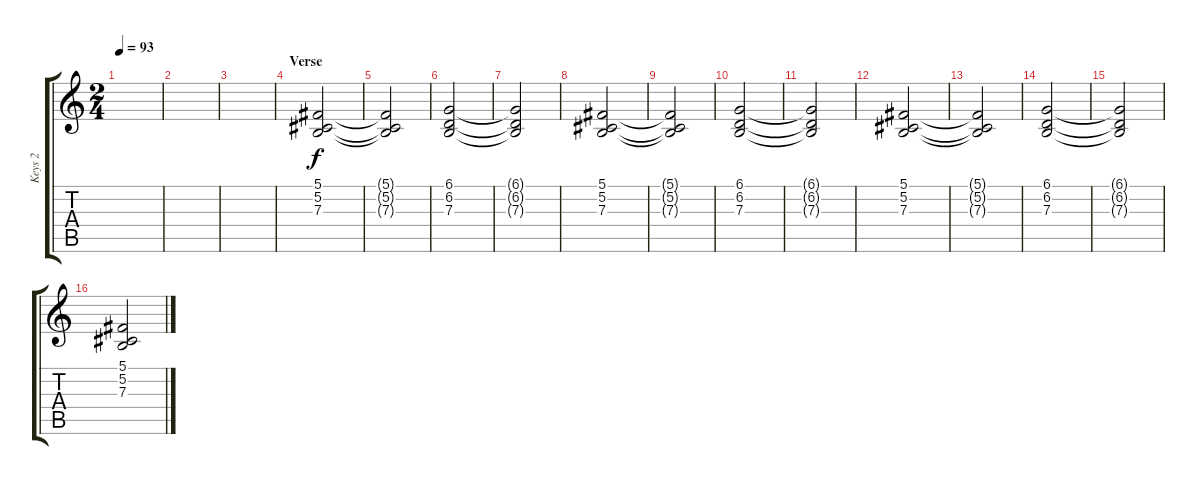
\track ("Keys 2" "Keys 2") {instrument pad2warm}
\staff {score tabs}
\tuning (Db4 Ab3 E3 B2 Gb2 B1) {hide}
\ts (2 4)
\tempo 93
\clef g2
\ks c
|
|
|
\section ("" "Verse")
(5.1 5.2 7.3).2 |
(5.1{t} 5.2{t} 7.3{t}).2 |
(6.1 6.2 7.3).2 |
(6.1{t} 6.2{t} 7.3{t}).2 |
(5.1 5.2 7.3).2 |
(5.1{t} 5.2{t} 7.3{t}).2 |
(6.1 6.2 7.3).2 |
(6.1{t} 6.2{t} 7.3{t}).2 |
(5.1 5.2 7.3).2 |
(5.1{t} 5.2{t} 7.3{t}).2 |
(6.1 6.2 7.3).2 |
(6.1{t} 6.2{t} 7.3{t}).2 |
(5.1 5.2 7.3).2
